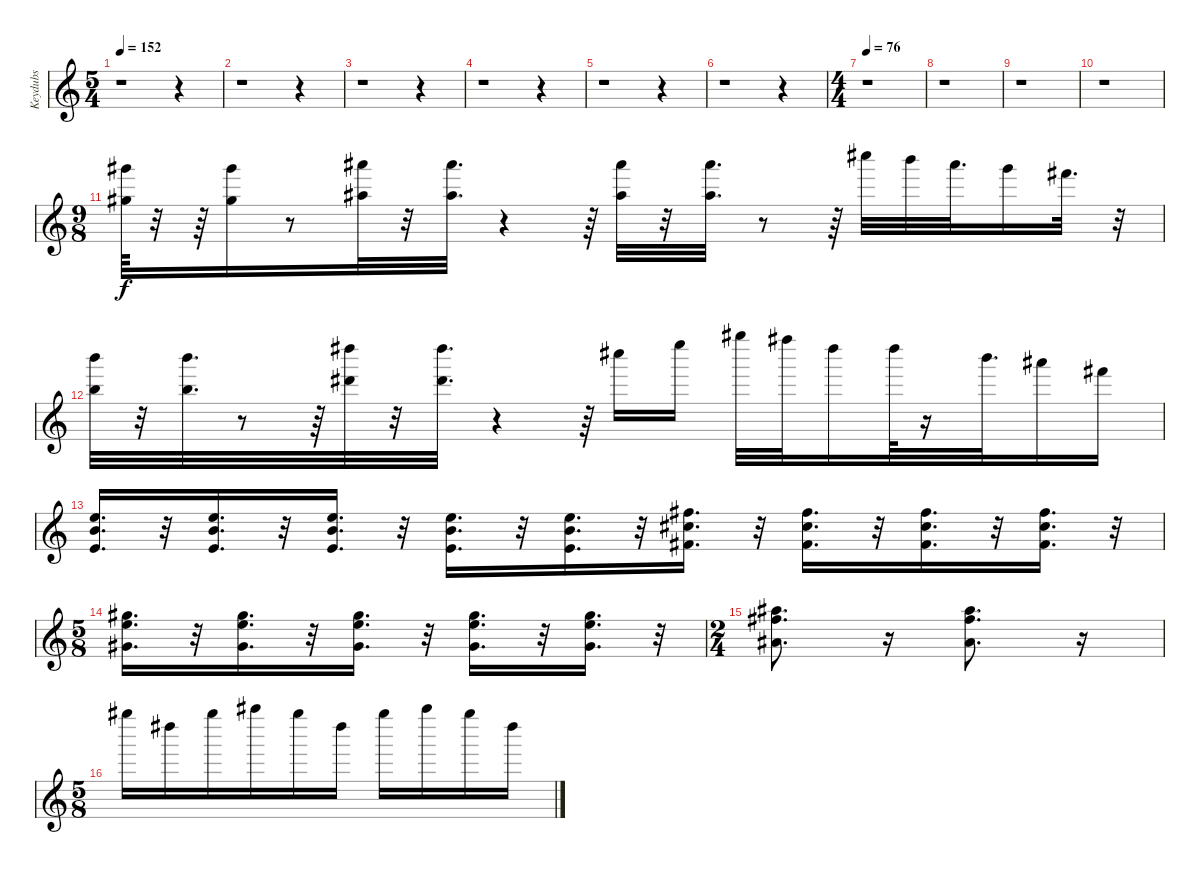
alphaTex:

\track ("Keydubs" "Keydubs") {instrument acousticguitarnylon}
\staff {score}
\tuning (E5 B4 G4 D4 A3 D3) {hide}
\ts (5 4)
\tempo 152
\clef g2
\ks c
r.1{dy f} r.4 |
r.1 r.4 |
r.1 r.4 |
r.1 r.4 |
r.1 r.4 |
r.1 r.4 |
\ts (4 4)
\tempo 76
r.1 |
r.1 |
r.1 |
r.1 |
\ts (9 8)
(18.4 18.6).64{volume 7 instrument blownbottle} r.32 r.64 (18.4 18.6).16 r.8 (15.3 13.5).32 r.32 (15.3 13.5).32{d} r.4 r.64 (15.3 13.5).32 r.32 (15.3 13.5).32{d} r.8 r.64 14.2.32 12.2.32 11.2.32{d} 9.2.16 11.3.32{d} r.32 |
(12.2 9.4).32 r.32 (12.2 9.4).32{d} r.8 r.64 (11.1 8.3).32 r.32 (11.1 8.3).32{d} r.4 r.64 9.1.16 12.1.16 16.1.32 14.1.32 16.2.16 16.2.64 r.16 16.3.32{d} 15.3.16 16.4.16 |
(2.4 2.5 2.6).16{d} r.32 (2.4 2.5 2.6).16{d} r.32 (2.4 2.5 2.6).16{d} r.32 (2.4 2.5 2.6).16{d} r.32 (2.4 2.5 2.6).16{d} r.32 (4.4 4.5 4.6).16{d} r.32 (4.4 4.5 4.6).16{d} r.32 (4.4 4.5 4.6).16{d} r.32 (4.4 4.5 4.6).16{d} r.32 |
\ts (5 8)
(1.3 2.4 6.6).16{d} r.32 (1.3 2.4 6.6).16{d} r.32 (1.3 2.4 6.6).16{d} r.32 (1.3 2.4 6.6).16{d} r.32 (1.3 2.4 6.6).16{d} r.32 |
\ts (2 4)
(3.3 4.4 1.5).8{d} r.16 (3.3 4.4 1.5).8{d} r.16 |
\ts (5 8)
16.1.16 16.2.16 16.1.16 18.1.16 16.1.16 16.2.16 16.1.16 18.1.16 16.1.16 16.2.16
